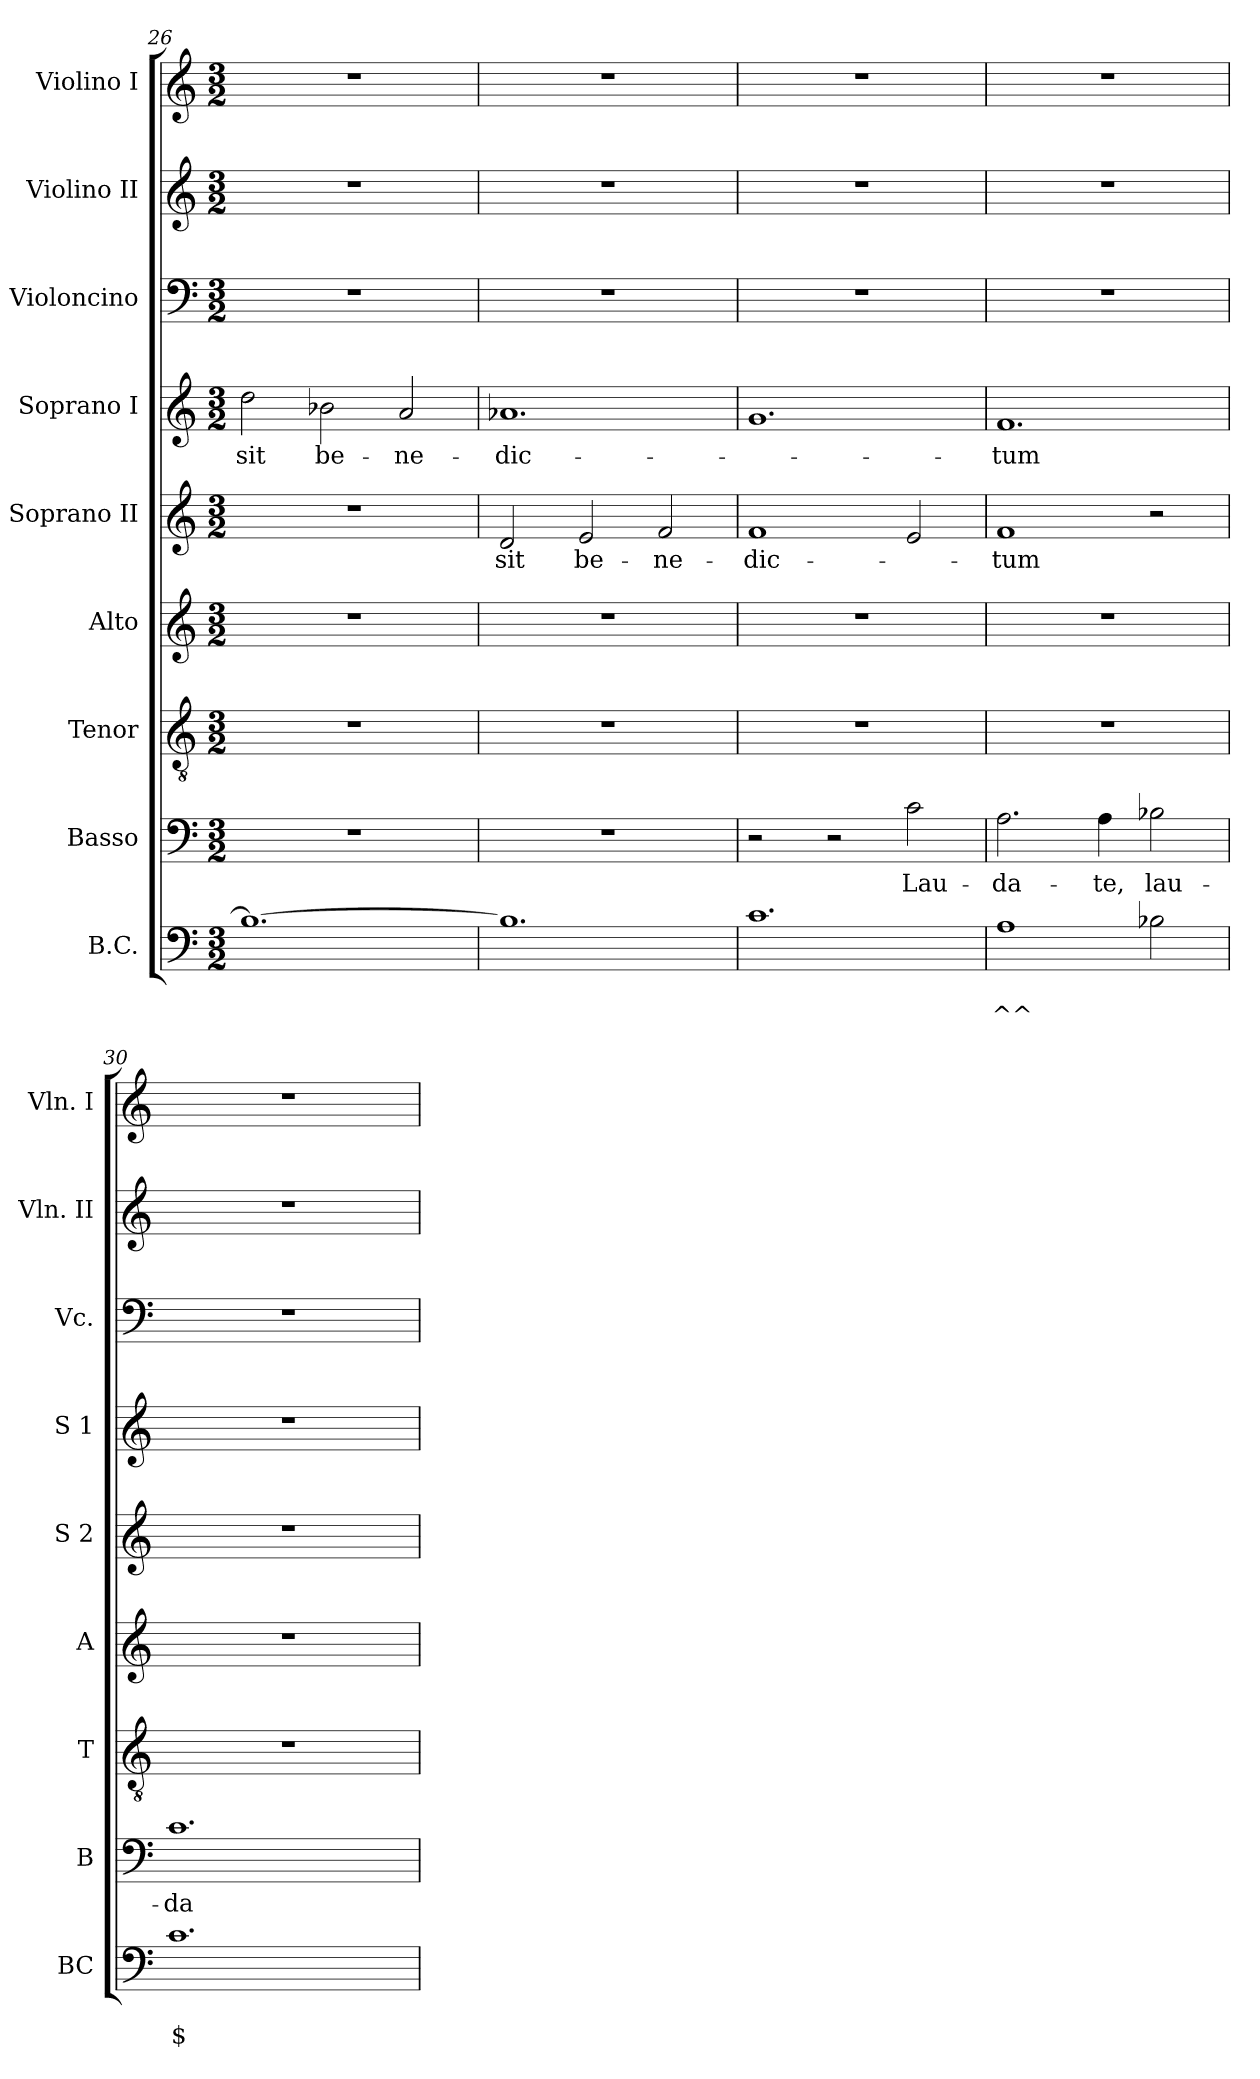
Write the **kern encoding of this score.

**kern	**text	**text	**kern	**text	**kern	**kern	**kern	**text	**kern	**text	**kern	**kern	**kern
*part9	*part9	*part9	*part8	*part8	*part7	*part6	*part5	*part5	*part4	*part4	*part3	*part2	*part1
*staff9	*staff9	*staff9	*staff8	*staff8	*staff7	*staff6	*staff5	*staff5	*staff4	*staff4	*staff3	*staff2	*staff1
*I"B.C.	*	*	*I"Basso	*	*I"Tenor	*I"Alto	*I"Soprano II	*	*I"Soprano I	*	*I"Violoncino	*I"Violino II	*I"Violino I
*I'BC	*	*	*I'B	*	*I'T	*I'A	*I'S 2	*	*I'S 1	*	*I'Vc.	*I'Vln. II	*I'Vln. I
*clefF4	*	*	*clefF4	*	*clefGv2	*clefG2	*clefG2	*	*clefG2	*	*clefF4	*clefG2	*clefG2
*k[]	*	*	*k[]	*	*k[]	*k[]	*k[]	*	*k[]	*	*k[]	*k[]	*k[]
*C:	*	*	*C:	*	*C:	*C:	*C:	*	*C:	*	*C:	*C:	*C:
*M3/2	*	*	*M3/2	*	*M3/2	*M3/2	*M3/2	*	*M3/2	*	*M3/2	*M3/2	*M3/2
=26	=26	=26	=26	=26	=26	=26	=26	=26	=26	=26	=26	=26	=26
!	!	!	!	!	!	!	!	!	!	!LO:LY:b	!	!	!
1.B-_	.	.	1.r	.	1.r	1.r	1.r	.	2dd\	sit	1.r	1.r	1.r
!	!	!	!	!	!	!	!	!	!	!LO:LY:b	!	!	!
.	.	.	.	.	.	.	.	.	2b-X\	be-	.	.	.
!	!	!	!	!	!	!	!	!	!	!LO:LY:b	!	!	!
.	.	.	.	.	.	.	.	.	2a/	-ne-	.	.	.
=27	=27	=27	=27	=27	=27	=27	=27	=27	=27	=27	=27	=27	=27
!	!	!	!	!	!	!	!	!LO:LY:b	!	!LO:LY:b	!	!	!
1.B-]	.	.	1.r	.	1.r	1.r	2d/	sit	1.a-X	-dic-	1.r	1.r	1.r
!	!	!	!	!	!	!	!	!LO:LY:b	!	!	!	!	!
.	.	.	.	.	.	.	2e/	be-	.	.	.	.	.
!	!	!	!	!	!	!	!	!LO:LY:b	!	!	!	!	!
.	.	.	.	.	.	.	2f/	-ne-	.	.	.	.	.
=28	=28	=28	=28	=28	=28	=28	=28	=28	=28	=28	=28	=28	=28
!	!	!	!	!	!	!	!	!LO:LY:b	!	!	!	!	!
1.c	.	.	2r	.	1.r	1.r	1f	-dic-	1.g	.	1.r	1.r	1.r
.	.	.	2r	.	.	.	.	.	.	.	.	.	.
!	!	!	!	!LO:LY:b	!	!	!	!	!	!	!	!	!
.	.	.	2c\	Lau-	.	.	2e/	.	.	.	.	.	.
=29	=29	=29	=29	=29	=29	=29	=29	=29	=29	=29	=29	=29	=29
!	!	!LO:LY:b	!	!LO:LY:b	!	!	!	!LO:LY:b	!	!LO:LY:b	!	!	!
1A	.	^^	2.A\	-da-	1.r	1.r	1f	-tum	1.f	-tum	1.r	1.r	1.r
!	!	!	!	!LO:LY:b	!	!	!	!	!	!	!	!	!
.	.	.	4A\	-te,	.	.	.	.	.	.	.	.	.
!	!	!	!	!LO:LY:b	!	!	!	!	!	!	!	!	!
2B-X\	.	.	2B-X\	lau-	.	.	2r	.	.	.	.	.	.
=30	=30	=30	=30	=30	=30	=30	=30	=30	=30	=30	=30	=30	=30
!	!	!LO:LY:b	!	!LO:LY:b	!	!	!	!	!	!	!	!	!
*^	*	*	*	*	*	*	*	*	*	*	*	*	*
1.c	2ryy	.	$	1.c	-da-	1.r	1.r	1.r	.	1.r	.	1.r	1.r	1.r
.	2ryy	.	.	.	.	.	.	.	.	.	.	.	.	.
.	2ryy	.	.	.	.	.	.	.	.	.	.	.	.	.
*v	*v	*	*	*	*	*	*	*	*	*	*	*	*	*
=	=	=	=	=	=	=	=	=	=	=	=	=	=
*-	*-	*-	*-	*-	*-	*-	*-	*-	*-	*-	*-	*-	*-
